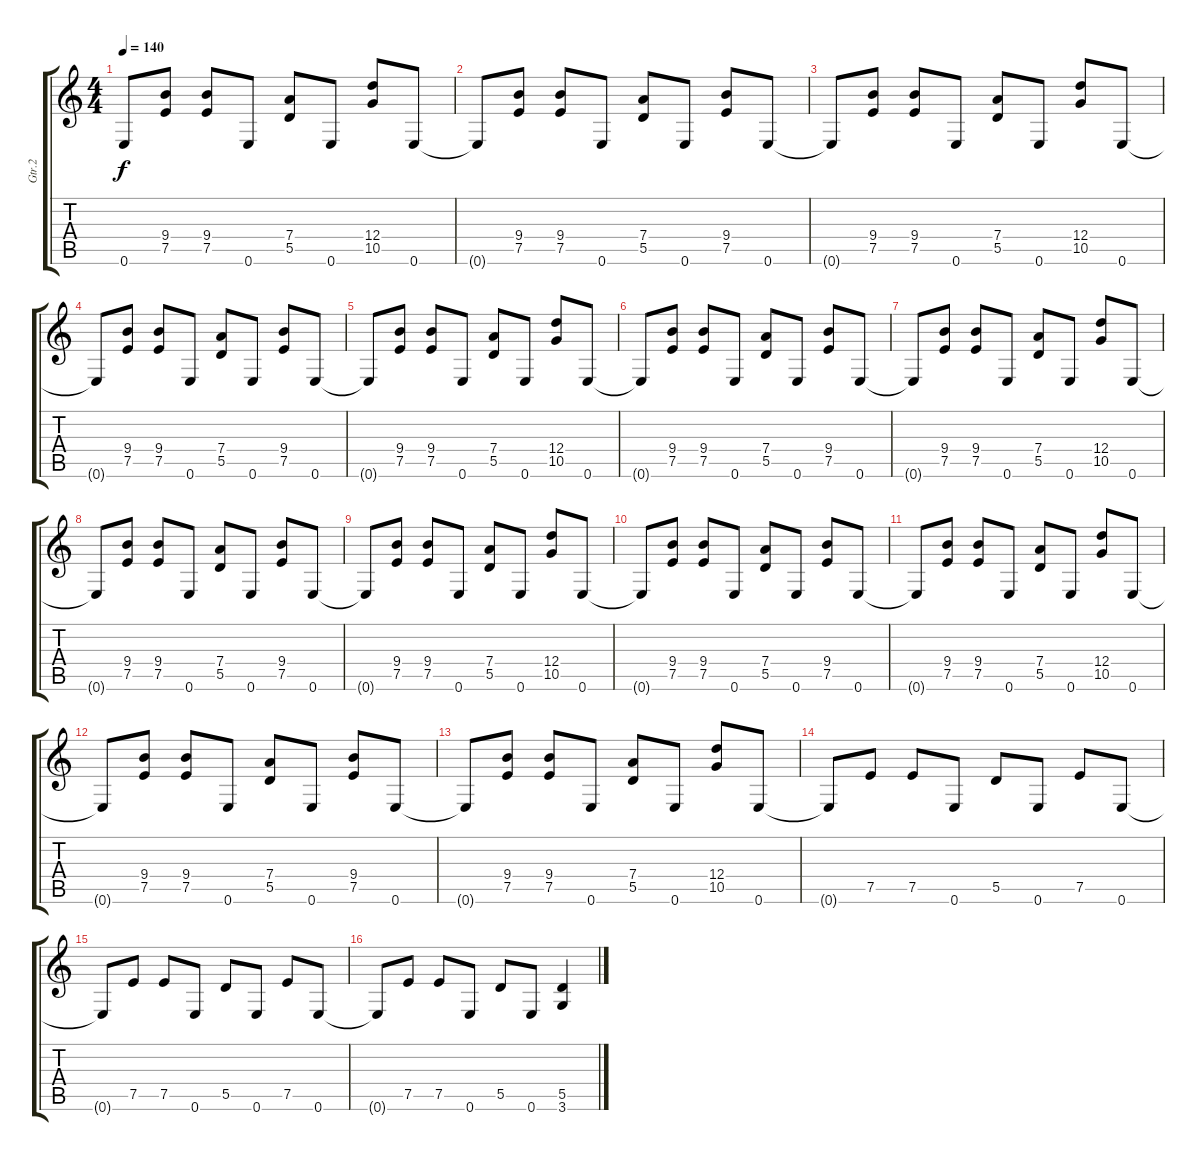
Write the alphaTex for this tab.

\track ("Gtr.2" "Gtr.2") {instrument overdrivenguitar}
\staff {score tabs}
\tuning (E4 B3 G3 D3 A2 E2) {hide}
\ts (4 4)
\tempo 140
\clef g2
\ks c
0.6{t}.8{dy f} (9.4 7.5).8 (9.4 7.5).8 0.6.8 (7.4 5.5).8 0.6.8 (12.4 10.5).8 0.6.8 |
0.6{t}.8 (9.4 7.5).8 (9.4 7.5).8 0.6.8 (7.4 5.5).8 0.6.8 (9.4 7.5).8 0.6.8 |
0.6{t}.8 (9.4 7.5).8 (9.4 7.5).8 0.6.8 (7.4 5.5).8 0.6.8 (12.4 10.5).8 0.6.8 |
0.6{t}.8 (9.4 7.5).8 (9.4 7.5).8 0.6.8 (7.4 5.5).8 0.6.8 (9.4 7.5).8 0.6.8 |
0.6{t}.8 (9.4 7.5).8 (9.4 7.5).8 0.6.8 (7.4 5.5).8 0.6.8 (12.4 10.5).8 0.6.8 |
0.6{t}.8 (9.4 7.5).8 (9.4 7.5).8 0.6.8 (7.4 5.5).8 0.6.8 (9.4 7.5).8 0.6.8 |
0.6{t}.8 (9.4 7.5).8 (9.4 7.5).8 0.6.8 (7.4 5.5).8 0.6.8 (12.4 10.5).8 0.6.8 |
0.6{t}.8 (9.4 7.5).8 (9.4 7.5).8 0.6.8 (7.4 5.5).8 0.6.8 (9.4 7.5).8 0.6.8 |
0.6{t}.8 (9.4 7.5).8 (9.4 7.5).8 0.6.8 (7.4 5.5).8 0.6.8 (12.4 10.5).8 0.6.8 |
0.6{t}.8 (9.4 7.5).8 (9.4 7.5).8 0.6.8 (7.4 5.5).8 0.6.8 (9.4 7.5).8 0.6.8 |
0.6{t}.8 (9.4 7.5).8 (9.4 7.5).8 0.6.8 (7.4 5.5).8 0.6.8 (12.4 10.5).8 0.6.8 |
0.6{t}.8 (9.4 7.5).8 (9.4 7.5).8 0.6.8 (7.4 5.5).8 0.6.8 (9.4 7.5).8 0.6.8 |
0.6{t}.8 (9.4 7.5).8 (9.4 7.5).8 0.6.8 (7.4 5.5).8 0.6.8 (12.4 10.5).8 0.6.8 |
0.6{t}.8 7.5.8 7.5.8 0.6.8 5.5.8 0.6.8 7.5.8 0.6.8 |
0.6{t}.8 7.5.8 7.5.8 0.6.8 5.5.8 0.6.8 7.5.8 0.6.8 |
0.6{t}.8 7.5.8 7.5.8 0.6.8 5.5.8 0.6.8 (5.5 3.6).4
